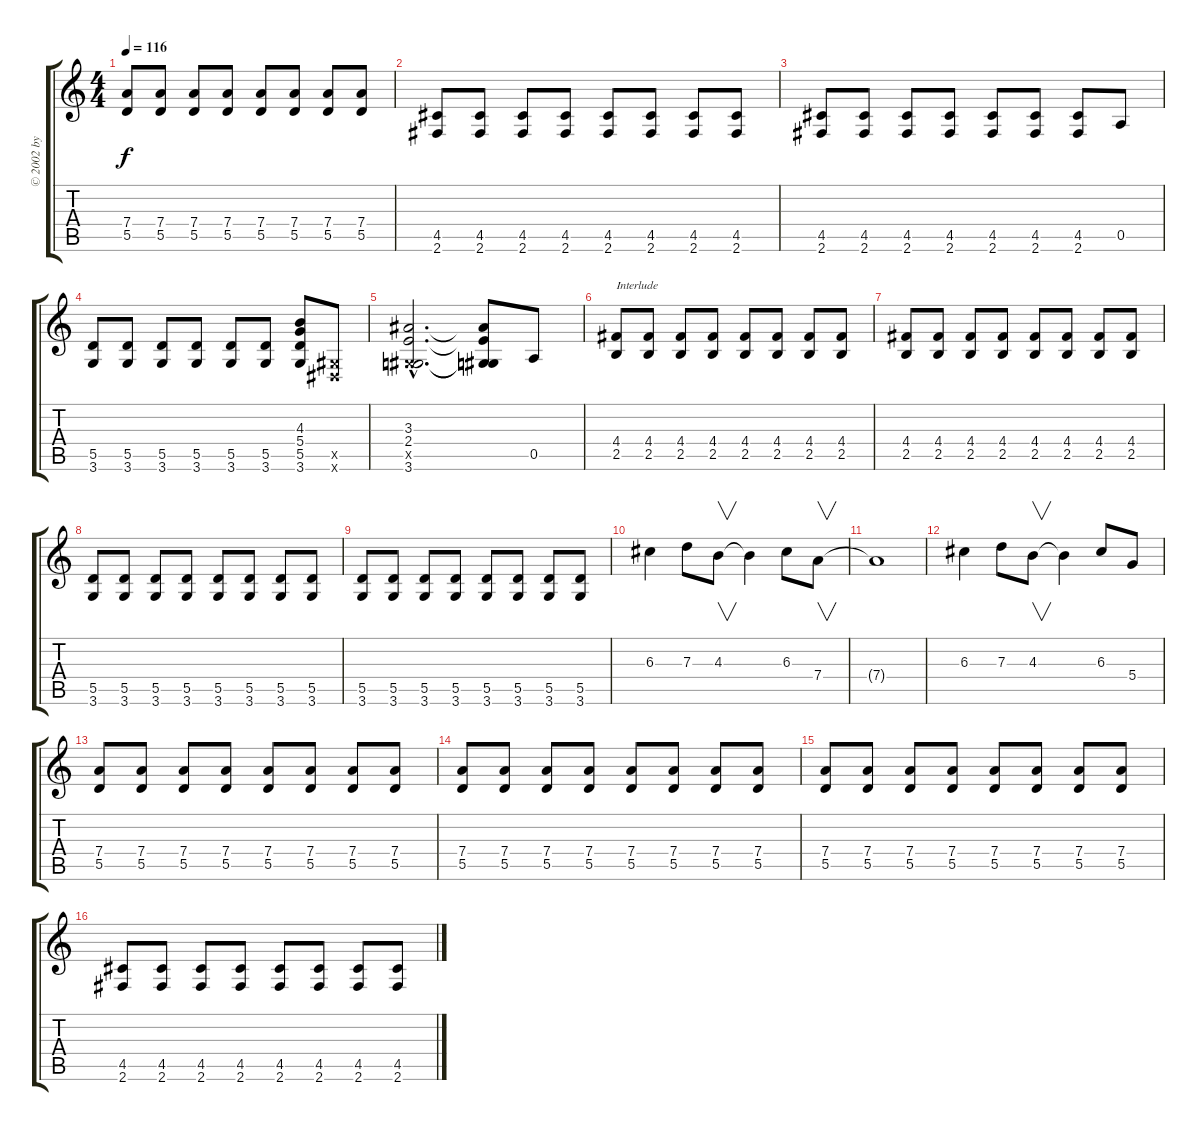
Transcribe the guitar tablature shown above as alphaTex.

\track ("© 2002 by John Taylor" "© 2002 by ") {instrument electricguitarmuted}
\staff {score tabs}
\tuning (E4 B3 G3 D3 A2 E2) {hide}
\ts (4 4)
\tempo 116
\clef g2
\ks c
(7.4 5.5).8{dy f} (7.4 5.5).8 (7.4 5.5).8 (7.4 5.5).8 (7.4 5.5).8 (7.4 5.5).8 (7.4 5.5).8 (7.4 5.5).8 |
(4.5 2.6).8 (4.5 2.6).8 (4.5 2.6).8 (4.5 2.6).8 (4.5 2.6).8 (4.5 2.6).8 (4.5 2.6).8 (4.5 2.6).8 |
(4.5 2.6).8 (4.5 2.6).8 (4.5 2.6).8 (4.5 2.6).8 (4.5 2.6).8 (4.5 2.6).8 (4.5 2.6).8 0.5.8 |
(5.5 3.6).8 (5.5 3.6).8 (5.5 3.6).8 (5.5 3.6).8 (5.5 3.6).8 (5.5 3.6).8 (4.3 5.4 5.5 3.6).8 (-1.5{x} -1.6{x}).8 |
(3.3{hac} 2.4{hac} -1.5{hac x} 3.6{hac}).2{d} (3.3{t} 2.4{t} -1.5{t} 3.6{t}).8 0.5.8 |
(4.4 2.5).8{txt "Interlude"} (4.4 2.5).8 (4.4 2.5).8 (4.4 2.5).8 (4.4 2.5).8 (4.4 2.5).8 (4.4 2.5).8 (4.4 2.5).8 |
(4.4 2.5).8 (4.4 2.5).8 (4.4 2.5).8 (4.4 2.5).8 (4.4 2.5).8 (4.4 2.5).8 (4.4 2.5).8 (4.4 2.5).8 |
(5.5 3.6).8 (5.5 3.6).8 (5.5 3.6).8 (5.5 3.6).8 (5.5 3.6).8 (5.5 3.6).8 (5.5 3.6).8 (5.5 3.6).8 |
(5.5 3.6).8 (5.5 3.6).8 (5.5 3.6).8 (5.5 3.6).8 (5.5 3.6).8 (5.5 3.6).8 (5.5 3.6).8 (5.5 3.6).8 |
6.3.4 7.3.8 4.3.8{v} 4.3{t}.4 6.3.8 7.4.8{v} |
7.4{t}.1 |
6.3.4 7.3.8 4.3.8{v} 4.3{t}.4 6.3.8 5.4.8 |
(7.4 5.5).8 (7.4 5.5).8 (7.4 5.5).8 (7.4 5.5).8 (7.4 5.5).8 (7.4 5.5).8 (7.4 5.5).8 (7.4 5.5).8 |
(7.4 5.5).8 (7.4 5.5).8 (7.4 5.5).8 (7.4 5.5).8 (7.4 5.5).8 (7.4 5.5).8 (7.4 5.5).8 (7.4 5.5).8 |
(7.4 5.5).8 (7.4 5.5).8 (7.4 5.5).8 (7.4 5.5).8 (7.4 5.5).8 (7.4 5.5).8 (7.4 5.5).8 (7.4 5.5).8 |
(4.5 2.6).8 (4.5 2.6).8 (4.5 2.6).8 (4.5 2.6).8 (4.5 2.6).8 (4.5 2.6).8 (4.5 2.6).8 (4.5 2.6).8
